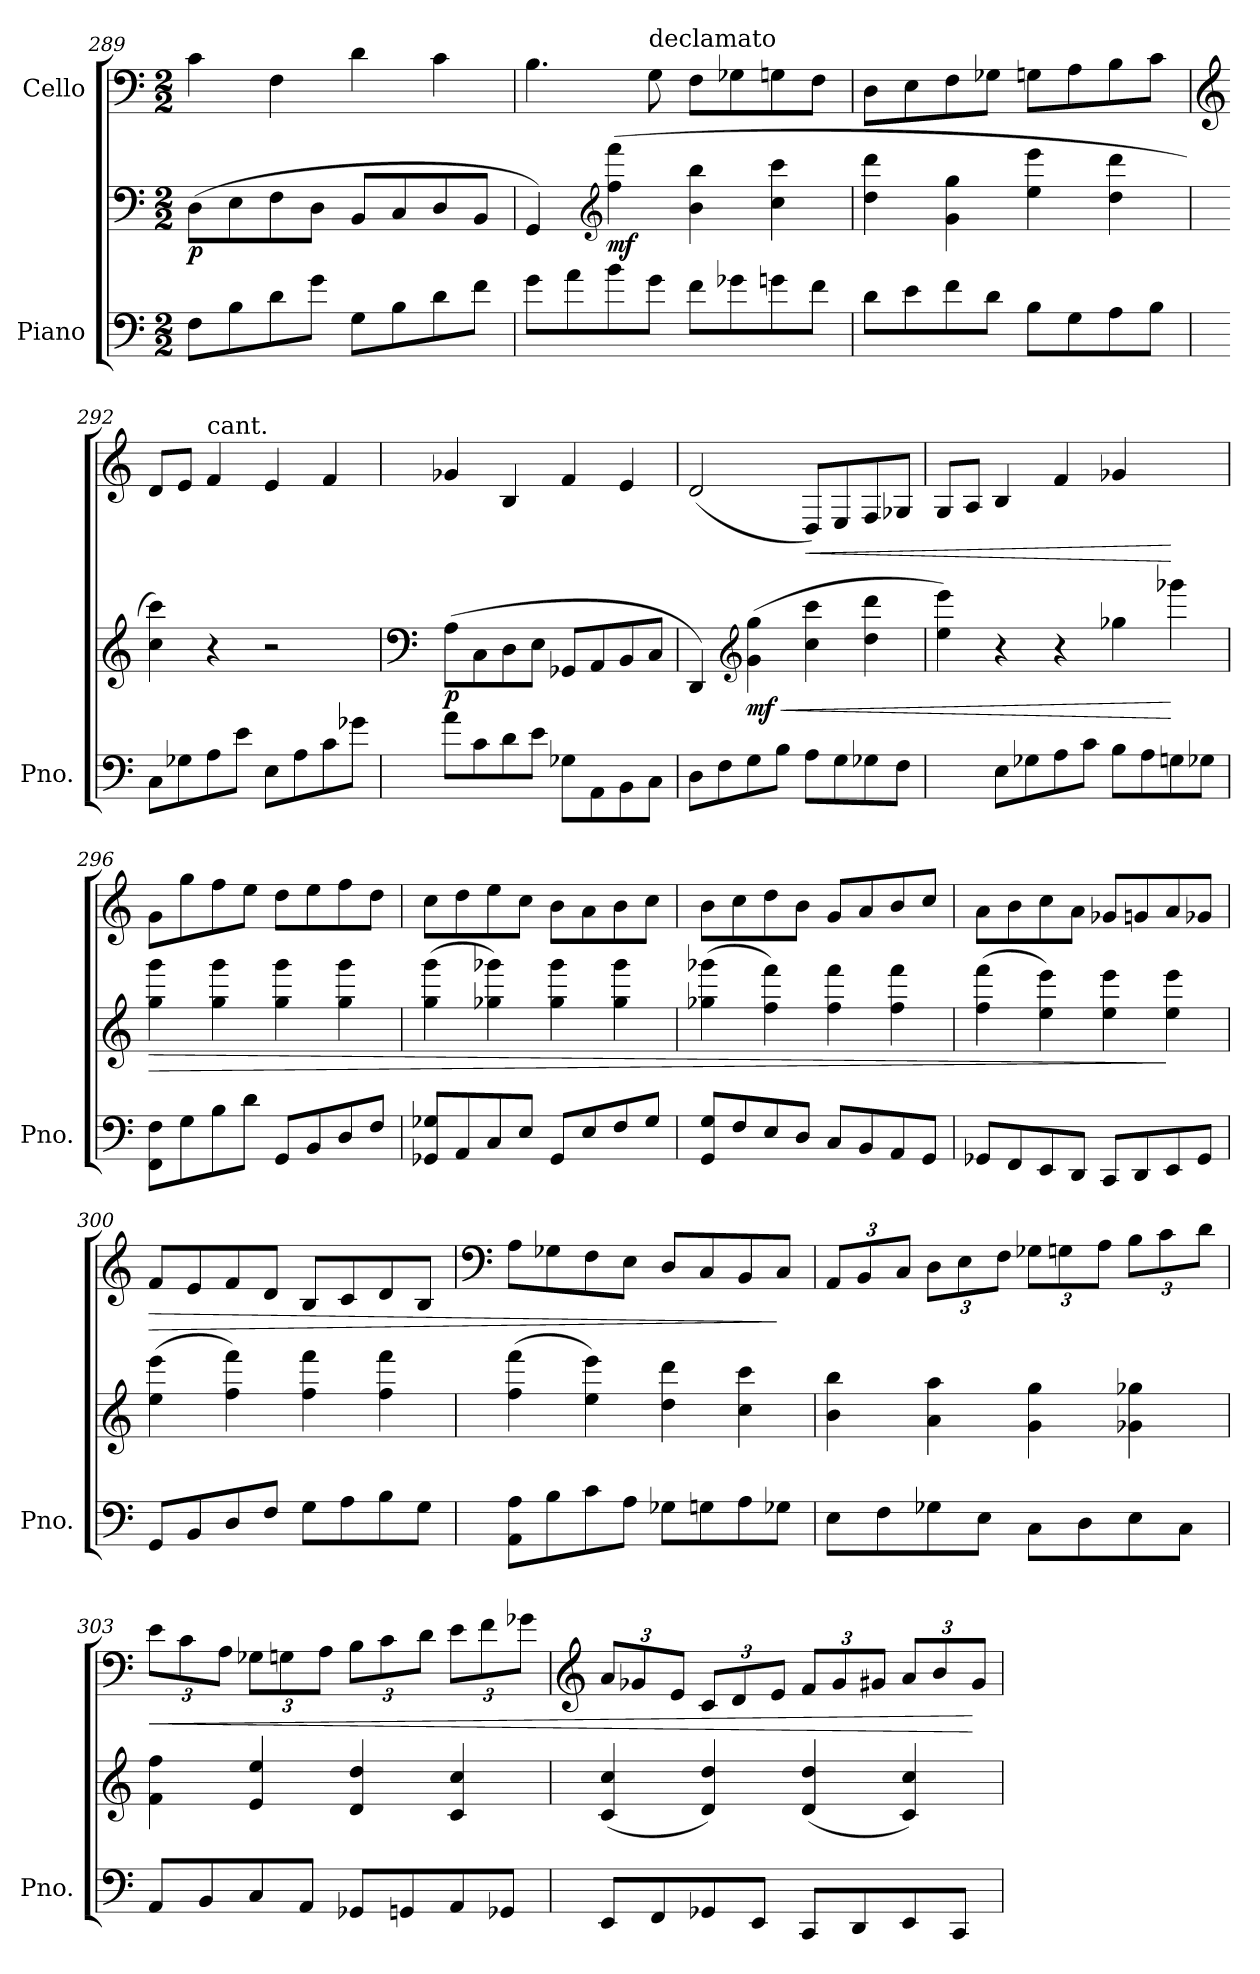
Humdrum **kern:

**kern	**kern	**dynam	**kern	**dynam
*part2	*part2	*part2	*part1	*part1
*staff3	*staff2	*staff2/3	*staff1	*staff1
*I"Piano	*	*	*I"Cello	*
*I'Pno.	*	*	*	*
*clefF4	*clefF4	*	*clefF4	*
*k[]	*k[]	*	*k[]	*
*M2/2	*M2/2	*	*M2/2	*
=289	=289	=289	=289	=289
!	!	!LO:DY:b	!	!
8FL	(8DL	p	4c	.
8B	8E	.	.	.
8d	8F	.	4F	.
8gJ	8DJ	.	.	.
8GL	8BBL	.	4d	.
8B	8C	.	.	.
8d	8D	.	4c	.
8fJ	8BBJ	.	.	.
=290	=290	=290	=290	=290
8gL	4GG)	.	4.B	.
8a	.	.	.	.
*	*clefG2	*	*	*
!	!	!LO:DY:b	!	!
8b	(4ff 4fff	mf	.	.
!	!	!	!LO:TX:a:t=declamato	!
8gJ	.	.	8G	.
8fL	4b 4bb	.	8FL	.
8g-X	.	.	8G-X	.
8gn	4cc 4ccc	.	8Gn	.
8fJ	.	.	8FJ	.
=291	=291	=291	=291	=291
8dL	4dd 4ddd	.	8DL	.
8e	.	.	8E	.
8f	4g 4gg	.	8F	.
8dJ	.	.	8G-XJ	.
8BL	4ee 4eee	.	8GnL	.
8G	.	.	8A	.
8A	4dd 4ddd	.	8B	.
8BJ	.	.	8cJ	.
=292	=292	=292	=292	=292
*	*	*	*clefG2	*
8CL	4cc 4ccc)	.	8dL	.
8G-X	.	.	8eJ	.
!	!	!	!LO:TX:a:t=cant.	!
8A	4r	.	4f	.
8eJ	.	.	.	.
8EL	2r	.	4e	.
8A	.	.	.	.
8c	.	.	4f	.
8g-XJ	.	.	.	.
=293	=293	=293	=293	=293
*	*clefF4	*	*	*
!	!	!LO:DY:b	!	!
8aL	(8AL	p	4g-X	.
8c	8C	.	.	.
8d	8D	.	4B	.
8eJ	8EJ	.	.	.
8G-XL	8GG-XL	.	4f	.
8AA	8AA	.	.	.
8BB	8BB	.	4e	.
8CJ	8CJ	.	.	.
=294	=294	=294	=294	=294
8DL	4DD)	.	(2d	.
8F	.	.	.	.
*	*clefG2	*	*	*
!	!	!LO:HP:b	!	!
!	!	!LO:DY:n=1:b	!	!
8G	(4g 4gg	< mf	.	.
8BJ	.	.	.	.
!	!	!	!	!LO:HP:b
8AL	4cc 4ccc	.	8DL)	<
8G	.	.	8E	.
8G-X	4dd 4ddd	.	8F	.
8FJ	.	.	8G-XJ	.
=295	=295	=295	=295	=295
4ryy	4ee 4eee)	.	8GL	.
.	.	.	8AJ	.
8EL	4r	.	4B	.
8G-X	.	.	.	.
8A	4r	.	4f	.
8cJ	.	.	.	.
8BL	4gg-X	.	4g-X	.
8A	.	.	.	.
8Gn	4ggg-X	[	4ryy	[
8G-XJ	.	.	.	.
=296	=296	=296	=296	=296
!	!	!LO:HP:b	!	!
8F 8FFL	4gg 4ggg	>	8gL	.
8G	.	.	8gg	.
8B	4gg 4ggg	.	8ff	.
8dJ	.	.	8eeJ	.
8GGL	4gg 4ggg	.	8ddL	.
8BB	.	.	8ee	.
8D	4gg 4ggg	.	8ff	.
8FJ	.	.	8ddJ	.
=297	=297	=297	=297	=297
8G-X 8GG-XL	(4gg 4ggg	.	8ccL	.
8AA	.	.	8dd	.
8C	4gg-X 4ggg-X)	.	8ee	.
8EJ	.	.	8ccJ	.
8GG-L	4gg- 4ggg-	.	8bL	.
8E	.	.	8a	.
8F	4gg- 4ggg-	.	8b	.
8G-J	.	.	8ccJ	.
=298	=298	=298	=298	=298
8G 8GGL	(4gg-X 4ggg-X	.	8bL	.
8F	.	.	8cc	.
8E	4ff 4fff)	.	8dd	.
8DJ	.	.	8bJ	.
8CL	4ff 4fff	.	8gL	.
8BB	.	.	8a	.
8AA	4ff 4fff	.	8b	.
8GGJ	.	.	8ccJ	.
=299	=299	=299	=299	=299
8GG-XL	(4ff 4fff	.	8aL	.
8FF	.	.	8b	.
8EE	4ee 4eee)	.	8cc	.
8DDJ	.	.	8aJ	.
8CCL	4ee 4eee	.	8g-XL	.
8DD	.	.	8gn	.
8EE	4ee 4eee	]	8a	.
8GG-J	.	.	8g-XJ	.
=300	=300	=300	=300	=300
!	!	!	!	!LO:HP:b
8GGL	(4ee 4eee	.	8fL	>
8BB	.	.	8e	.
8D	4ff 4fff)	.	8f	.
8FJ	.	.	8dJ	.
8GL	4ff 4fff	.	8BL	.
8A	.	.	8c	.
8B	4ff 4fff	.	8d	.
8GJ	.	.	8BJ	.
=301	=301	=301	=301	=301
*	*	*	*clefF4	*
8A 8AAL	(4ff 4fff	.	8AL	.
8B	.	.	8G-X	.
8c	4ee 4eee)	.	8F	.
8AJ	.	.	8EJ	.
8G-XL	4dd 4ddd	.	8DL	.
8Gn	.	.	8C	.
8A	4cc 4ccc	.	8BB	.
8G-XJ	.	.	8CJ	]
=302	=302	=302	=302	=302
8EL	4b 4bb	.	12AAL	.
.	.	.	12BB	.
8F	.	.	.	.
.	.	.	12CJ	.
8G-X	4a 4aa	.	12DL	.
.	.	.	12E	.
8EJ	.	.	.	.
.	.	.	12FJ	.
8CL	4g 4gg	.	12G-XL	.
.	.	.	12Gn	.
8D	.	.	.	.
.	.	.	12AJ	.
8E	4g-X 4gg-X	.	12BL	.
.	.	.	12c	.
8CJ	.	.	.	.
.	.	.	12dJ	.
=303	=303	=303	=303	=303
!	!	!	!	!LO:HP:b
8AAL	4f 4ff	.	12eL	<
.	.	.	12c	.
8BB	.	.	.	.
.	.	.	12AJ	.
8C	4e 4ee	.	12G-XL	.
.	.	.	12Gn	.
8AAJ	.	.	.	.
.	.	.	12AJ	.
8GG-XL	4d 4dd	.	12BL	.
.	.	.	12c	.
8GGn	.	.	.	.
.	.	.	12dJ	.
8AA	4c 4cc	.	12eL	.
.	.	.	12f	.
8GG-XJ	.	.	.	.
.	.	.	12g-XJ	.
=304	=304	=304	=304	=304
*	*	*	*clefG2	*
8EEL	(4c 4cc	.	12aL	.
.	.	.	12g-X	.
8FF	.	.	.	.
.	.	.	12eJ	.
8GG-X	4d 4dd)	.	12cL	.
.	.	.	12d	.
8EEJ	.	.	.	.
.	.	.	12eJ	.
8CCL	(4d 4dd	.	12fL	.
.	.	.	12g-	.
8DD	.	.	.	.
.	.	.	12g#XJ	.
8EE	4c 4cc)	.	12aL	.
.	.	.	12b	.
8CCJ	.	.	.	.
.	.	.	12g#J	[
=	=	=	=	=
*-	*-	*-	*-	*-
